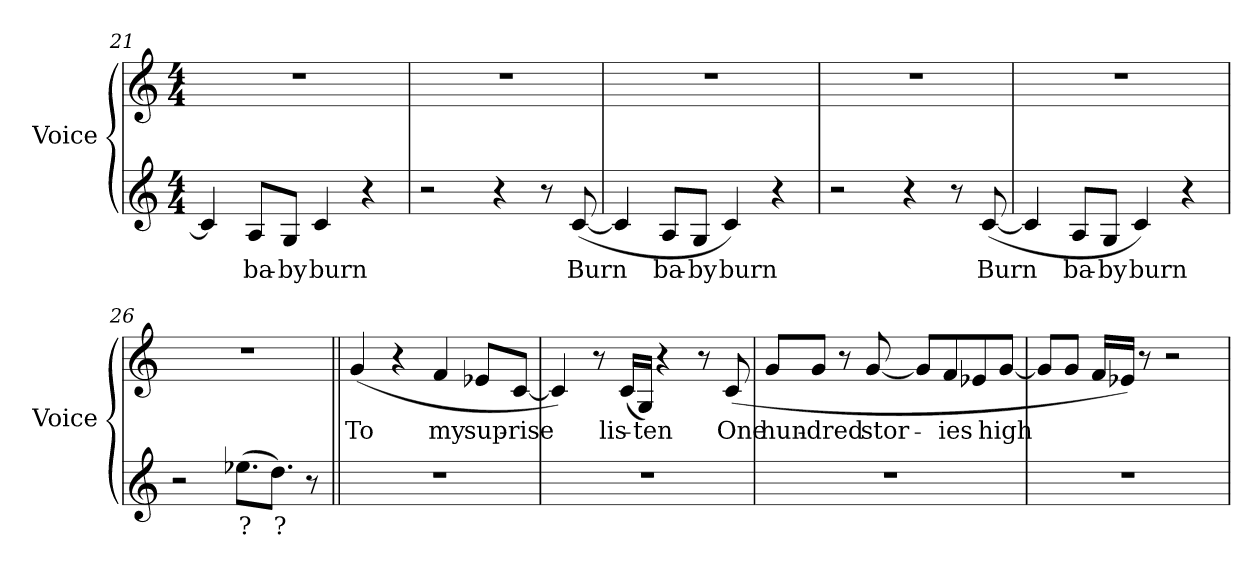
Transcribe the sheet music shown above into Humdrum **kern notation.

**kern	**text	**kern	**text
*part2	*part2	*part1	*part1
*staff2	*staff2	*staff1	*staff1
*I"Voice	*	*I"Voice	*
*I'Voice	*	*I'Voice	*
*clefG2	*	*clefG2	*
*k[]	*	*k[]	*
*C:	*	*C:	*
*M4/4	*	*M4/4	*
=21	=21	=21	=21
4ci/]	.	1r	.
!	!LO:LY:b:color=#000000	!	!
8Ai/L	ba-	.	.
!	!LO:LY:b:color=#000000	!	!
8Gi/J	-by	.	.
!	!LO:LY:b:color=#000000	!	!
4ci/	burn	.	.
4r	.	.	.
=22	=22	=22	=22
2r	.	1r	.
4r	.	.	.
8r	.	.	.
!	!LO:LY:b:color=#000000	!	!
([8ci/	Burn	.	.
=23	=23	=23	=23
4ci/]	.	1r	.
!	!LO:LY:b:color=#000000	!	!
8Ai/L	ba-	.	.
!	!LO:LY:b:color=#000000	!	!
8Gi/J	-by	.	.
!	!LO:LY:b:color=#000000	!	!
4ci/)	burn	.	.
4r	.	.	.
!!LO:LB:g=z
=24	=24	=24	=24
2r	.	1r	.
4r	.	.	.
8r	.	.	.
!	!LO:LY:b:color=#000000	!	!
([8ci/	Burn	.	.
=25	=25	=25	=25
4ci/]	.	1r	.
!	!LO:LY:b:color=#000000	!	!
8Ai/L	ba-	.	.
!	!LO:LY:b:color=#000000	!	!
8Gi/J	-by	.	.
!	!LO:LY:b:color=#000000	!	!
4ci/)	burn	.	.
4r	.	.	.
=26	=26	=26	=26
2r	.	1r	.
!	!LO:LY:b:color=#000000	!	!
(8.ee-Xi\L	?	.	.
!	!LO:LY:b:color=#000000	!	!
8.ddi\J)	?	.	.
8r	.	.	.
=27||	=27||	=27||	=27||
!	!	!	!LO:LY:b:color=#000000
1r	.	(4gi/	To
.	.	4r	.
!	!	!	!LO:LY:b:color=#000000
.	.	4fi/	my
!	!	!	!LO:LY:b:color=#000000
.	.	8e-Xi/L	sup-
!	!	!	!LO:LY:b:color=#000000
.	.	[8ci/J	-rise
=28	=28	=28	=28
1r	.	4ci/])	.
.	.	8r	.
!	!	!	!LO:LY:b:color=#000000
.	.	(16ci/LL	lis-
!	!	!	!LO:LY:b:color=#000000
.	.	16Gi/JJ)	-ten
.	.	4r	.
.	.	8r	.
!	!	!	!LO:LY:b:color=#000000
.	.	(8ci/	One
!!LO:PB:g=z
=29	=29	=29	=29
!	!	!	!LO:LY:b:color=#000000
1r	.	8gi/L	hun-
!	!	!	!LO:LY:b:color=#000000
.	.	8gi/J	-dred
.	.	8r	.
!	!	!	!LO:LY:b:color=#000000
.	.	[8gi/	stor-
.	.	8gi/L]	.
!	!	!	!LO:LY:b:color=#000000
.	.	8fi/	-ies
.	.	8e-Xi/	.
!	!	!	!LO:LY:b:color=#000000
.	.	[8gi/J	high
=30	=30	=30	=30
1r	.	8gi/L]	.
.	.	8gi/J	.
.	.	16fi/LL	.
.	.	16e-Xi/JJ)	.
.	.	8r	.
.	.	2r	.
=	=	=	=
*-	*-	*-	*-
